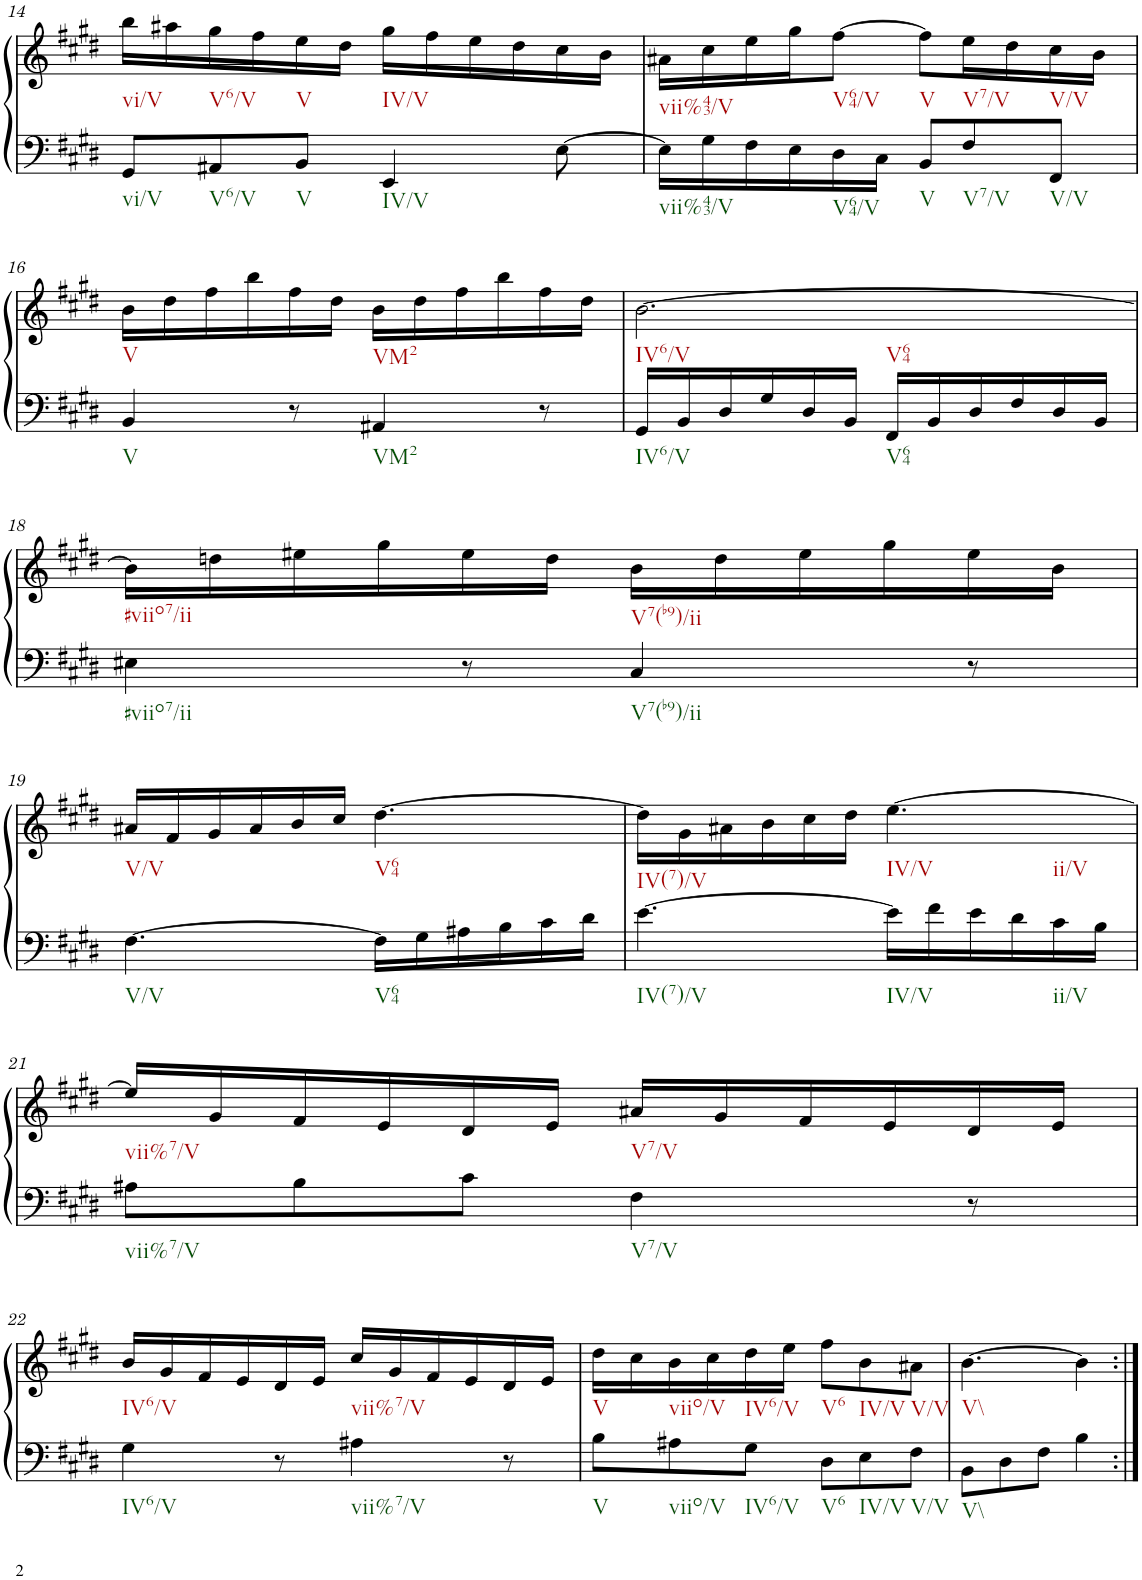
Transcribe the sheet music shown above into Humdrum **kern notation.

**kern	**kern
*part1	*part1
*staff2	*staff1
*I"Klavier linke Hand	*
!!LO:PB:g=z
*clefF4	*clefG2
*k[f#c#g#d#]	*k[f#c#g#d#]
*M6/8	*M6/8
=14	=14
8GG#/L	16bb\LL
.	16aa#X\
8AA#X/	16gg#\
.	16ff#\
8BB/J	16ee\
.	16dd#\JJ
4EE/	16gg#\LL
.	16ff#\
.	16ee\
.	16dd#\
[8E\	16cc#\
.	16b\JJ
=15	=15
16E\LL]	16a#X\LL
16G#\	16cc#\
16F#\	16ee\
16E\	16gg#\J
16D#\	[8ff#\J
16C#\JJ	.
8BB/L	8ff#\L]
8F#/	16ee\L
.	16dd#\
8FF#/J	16cc#\
.	16b\JJ
!!LO:LB:g=z
=16	=16
4BB/	16b\LL
.	16dd#\
.	16ff#\
.	16bb\
8r	16ff#\
.	16dd#\JJ
4AA#X/	16b\LL
.	16dd#\
.	16ff#\
.	16bb\
8r	16ff#\
.	16dd#\JJ
=17	=17
16GG#/LL	[2.b\
16BB/	.
16D#/	.
16G#/	.
16D#/	.
16BB/JJ	.
16FF#/LL	.
16BB/	.
16D#/	.
16F#/	.
16D#/	.
16BB/JJ	.
!!LO:LB:g=z
=18	=18
4E#X\	16b\LL]
.	16ddn\
.	16ee#X\
.	16gg#\
8r	16ee#\
.	16dd\JJ
4C#/	16b\LL
.	16dd\
.	16ee#\
.	16gg#\
8r	16ee#\
.	16b\JJ
!!LO:LB:g=z
=19	=19
[4.F#\	16a#X/LL
.	16f#/
.	16g#/
.	16a#/
.	16b/
.	16cc#/JJ
16F#\LL]	[4.dd#\
16G#\	.
16A#X\	.
16B\	.
16c#\	.
16d#\JJ	.
=20	=20
[4.e\	16dd#\LL]
.	16g#\
.	16a#X\
.	16b\
.	16cc#\
.	16dd#\JJ
16e\LL]	[4.ee\
16f#\	.
16e\	.
16d#\	.
16c#\	.
16B\JJ	.
!!LO:LB:g=z
=21	=21
8A#X\L	16ee/LL]
.	16g#/
8B\	16f#/
.	16e/
8c#\J	16d#/
.	16e/JJ
4F#\	16a#X/LL
.	16g#/
.	16f#/
.	16e/
8r	16d#/
.	16e/JJ
!!LO:LB:g=z
=22	=22
4G#\	16b/LL
.	16g#/
.	16f#/
.	16e/
8r	16d#/
.	16e/JJ
4A#X\	16cc#/LL
.	16g#/
.	16f#/
.	16e/
8r	16d#/
.	16e/JJ
=23	=23
8B\L	16dd#\LL
.	16cc#\
8A#X\	16b\
.	16cc#\
8G#\J	16dd#\
.	16ee\JJ
8D#\L	8ff#\L
8E\	8b\
8F#\J	8a#X\J
=24	=24
8BB\L	[4.b\
8D#\	.
8F#\J	.
4B\	4b\]
=:|!	=:|!
*-	*-
